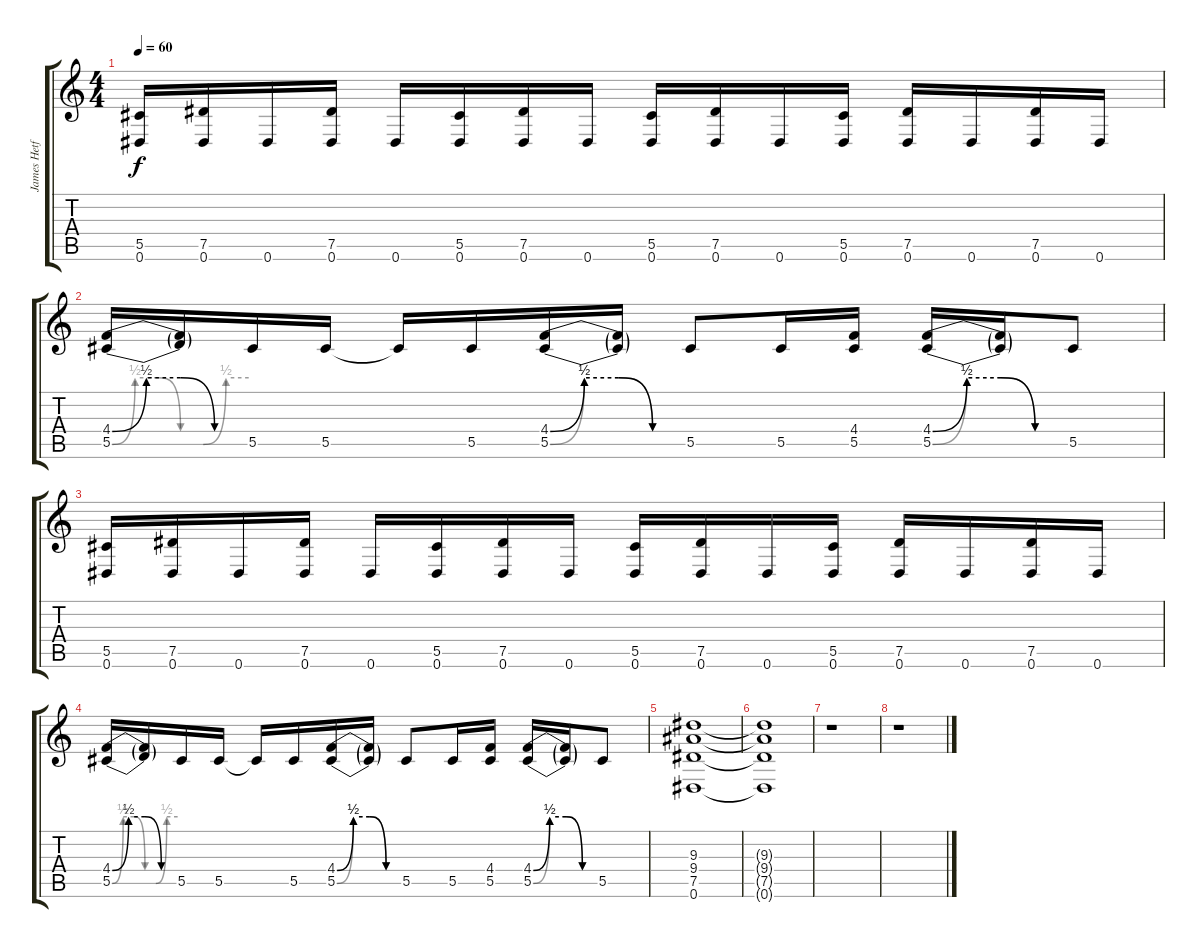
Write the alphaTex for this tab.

\track ("James Hetfeild" "James Hetf") {instrument distortionguitar}
\staff {score tabs}
\tuning (Eb4 Bb3 Gb3 Db3 Ab2 Eb2) {hide}
\ts (4 4)
\tempo 60
\clef g2
\ks c
(5.5 0.6).16{dy f} (7.5 0.6).16 0.6.16 (7.5 0.6).16 0.6.16 (5.5 0.6).16 (7.5 0.6).16 0.6.16 (5.5 0.6).16 (7.5 0.6).16 0.6.16 (5.5 0.6).16 (7.5 0.6).16 0.6.16 (7.5 0.6).16 0.6.16 |
(4.4{be (custom 0 0 15 2 30 2 45 0 60 0)} 5.5{be (custom 0 0 10 2 20 2 30 0 40 0 50 2 60 2)}).16 (4.4{t} 5.5{t}).16 5.5.16 5.5.16 5.5{t}.16 5.5.16 (4.4{be (custom 0 0 15 2 30 2 45 0 60 0)} 5.5{be (custom 0 0 15 2 30 2 45 0 60 0)}).16 (4.4{t} 5.5{t}).16 5.5.8 5.5.16 (4.4 5.5).16 (4.4{be (custom 0 0 15 2 30 2 45 0 60 0)} 5.5{be (custom 0 0 15 2 30 2 45 0 60 0)}).16 (4.4{t} 5.5{t}).16 5.5.8 |
(5.5 0.6).16 (7.5 0.6).16 0.6.16 (7.5 0.6).16 0.6.16 (5.5 0.6).16 (7.5 0.6).16 0.6.16 (5.5 0.6).16 (7.5 0.6).16 0.6.16 (5.5 0.6).16 (7.5 0.6).16 0.6.16 (7.5 0.6).16 0.6.16 |
(4.4{be (custom 0 0 15 2 30 2 45 0 60 0)} 5.5{be (custom 0 0 10 2 20 2 30 0 40 0 50 2 60 2)}).16 (4.4{t} 5.5{t}).16 5.5.16 5.5.16 5.5{t}.16 5.5.16 (4.4{be (custom 0 0 15 2 30 2 45 0 60 0)} 5.5{be (custom 0 0 15 2 30 2 45 0 60 0)}).16 (4.4{t} 5.5{t}).16 5.5.8 5.5.16 (4.4 5.5).16 (4.4{be (custom 0 0 15 2 30 2 45 0 60 0)} 5.5{be (custom 0 0 15 2 30 2 45 0 60 0)}).16 (4.4{t} 5.5{t}).16 5.5.8 |
(9.3 9.4 7.5 0.6).1 |
(9.3{t} 9.4{t} 7.5{t} 0.6{t}).1 |
r.1 |
r.1
